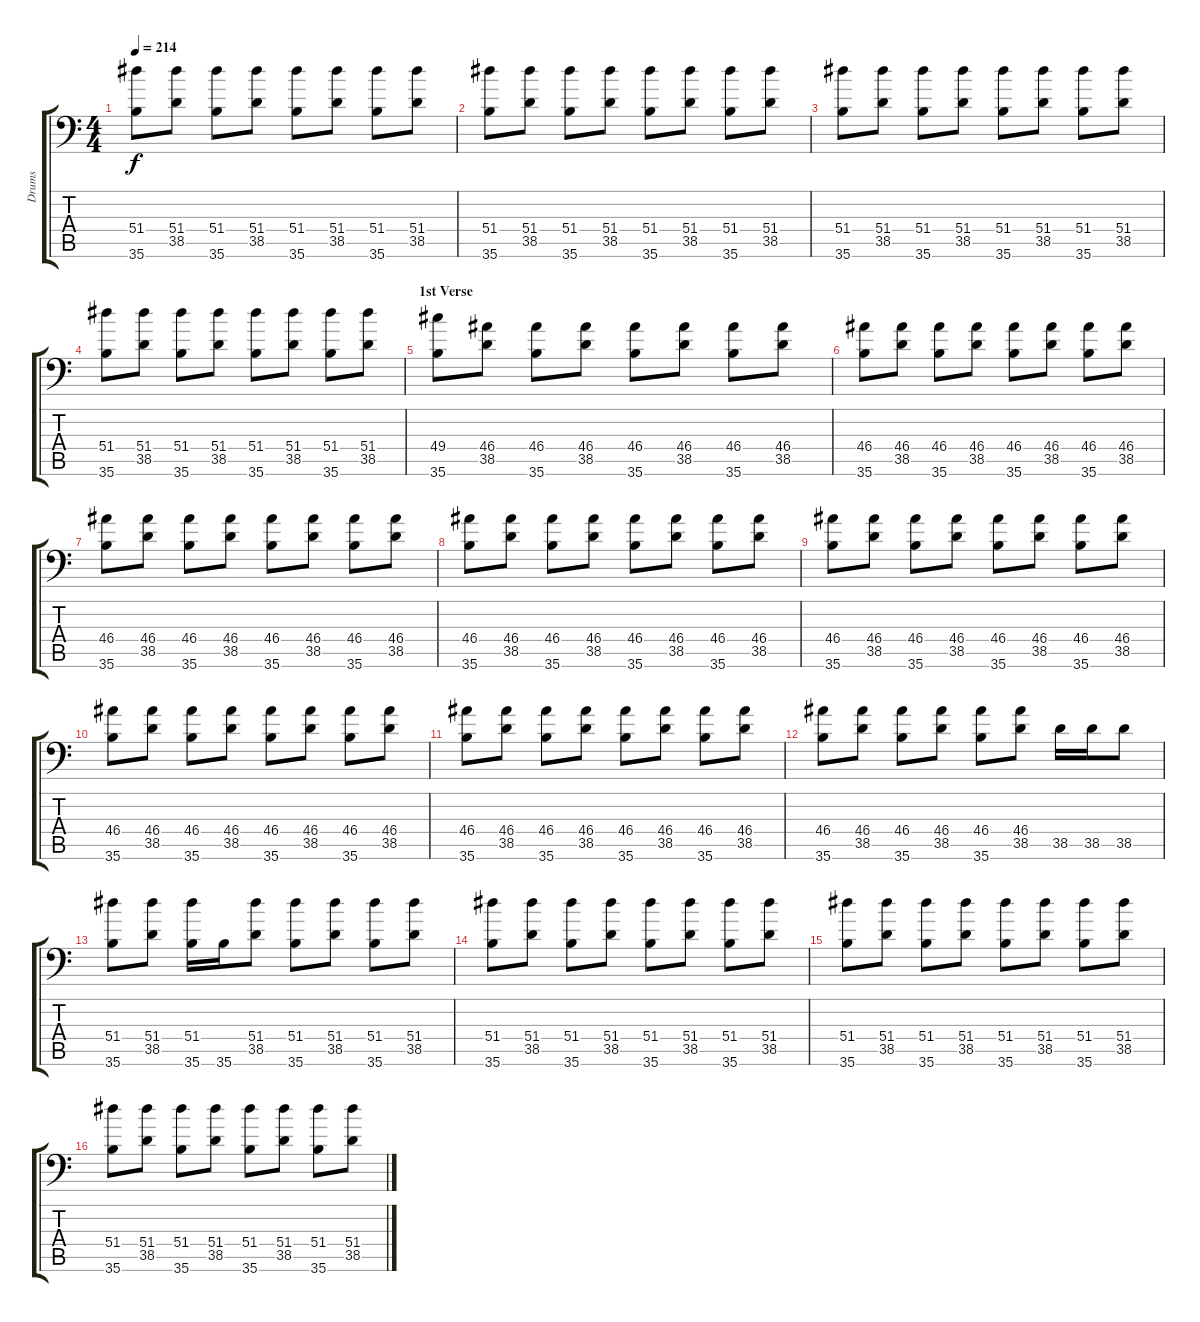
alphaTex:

\track ("Drums" "Drums") {instrument acousticgrandpiano}
\staff {score tabs}
\tuning (C-1 C-1 C-1 C-1 C-1 C-1) {hide}
\ts (4 4)
\tempo 214
\clef f4
\ks c
(51.4 35.6).8{dy f} (51.4 38.5).8 (51.4 35.6).8 (51.4 38.5).8 (51.4 35.6).8 (51.4 38.5).8 (51.4 35.6).8 (51.4 38.5).8 |
(51.4 35.6).8 (51.4 38.5).8 (51.4 35.6).8 (51.4 38.5).8 (51.4 35.6).8 (51.4 38.5).8 (51.4 35.6).8 (51.4 38.5).8 |
(51.4 35.6).8 (51.4 38.5).8 (51.4 35.6).8 (51.4 38.5).8 (51.4 35.6).8 (51.4 38.5).8 (51.4 35.6).8 (51.4 38.5).8 |
(51.4 35.6).8 (51.4 38.5).8 (51.4 35.6).8 (51.4 38.5).8 (51.4 35.6).8 (51.4 38.5).8 (51.4 35.6).8 (51.4 38.5).8 |
\section ("" "1st Verse")
(49.4 35.6).8 (46.4 38.5).8 (46.4 35.6).8 (46.4 38.5).8 (46.4 35.6).8 (46.4 38.5).8 (46.4 35.6).8 (46.4 38.5).8 |
(46.4 35.6).8 (46.4 38.5).8 (46.4 35.6).8 (46.4 38.5).8 (46.4 35.6).8 (46.4 38.5).8 (46.4 35.6).8 (46.4 38.5).8 |
(46.4 35.6).8 (46.4 38.5).8 (46.4 35.6).8 (46.4 38.5).8 (46.4 35.6).8 (46.4 38.5).8 (46.4 35.6).8 (46.4 38.5).8 |
(46.4 35.6).8 (46.4 38.5).8 (46.4 35.6).8 (46.4 38.5).8 (46.4 35.6).8 (46.4 38.5).8 (46.4 35.6).8 (46.4 38.5).8 |
(46.4 35.6).8 (46.4 38.5).8 (46.4 35.6).8 (46.4 38.5).8 (46.4 35.6).8 (46.4 38.5).8 (46.4 35.6).8 (46.4 38.5).8 |
(46.4 35.6).8 (46.4 38.5).8 (46.4 35.6).8 (46.4 38.5).8 (46.4 35.6).8 (46.4 38.5).8 (46.4 35.6).8 (46.4 38.5).8 |
(46.4 35.6).8 (46.4 38.5).8 (46.4 35.6).8 (46.4 38.5).8 (46.4 35.6).8 (46.4 38.5).8 (46.4 35.6).8 (46.4 38.5).8 |
(46.4 35.6).8 (46.4 38.5).8 (46.4 35.6).8 (46.4 38.5).8 (46.4 35.6).8 (46.4 38.5).8 38.5.16 38.5.16 38.5.8 |
(51.4 35.6).8 (51.4 38.5).8 (51.4 35.6).16 35.6.16 (51.4 38.5).8 (51.4 35.6).8 (51.4 38.5).8 (51.4 35.6).8 (51.4 38.5).8 |
(51.4 35.6).8 (51.4 38.5).8 (51.4 35.6).8 (51.4 38.5).8 (51.4 35.6).8 (51.4 38.5).8 (51.4 35.6).8 (51.4 38.5).8 |
(51.4 35.6).8 (51.4 38.5).8 (51.4 35.6).8 (51.4 38.5).8 (51.4 35.6).8 (51.4 38.5).8 (51.4 35.6).8 (51.4 38.5).8 |
(51.4 35.6).8 (51.4 38.5).8 (51.4 35.6).8 (51.4 38.5).8 (51.4 35.6).8 (51.4 38.5).8 (51.4 35.6).8 (51.4 38.5).8
